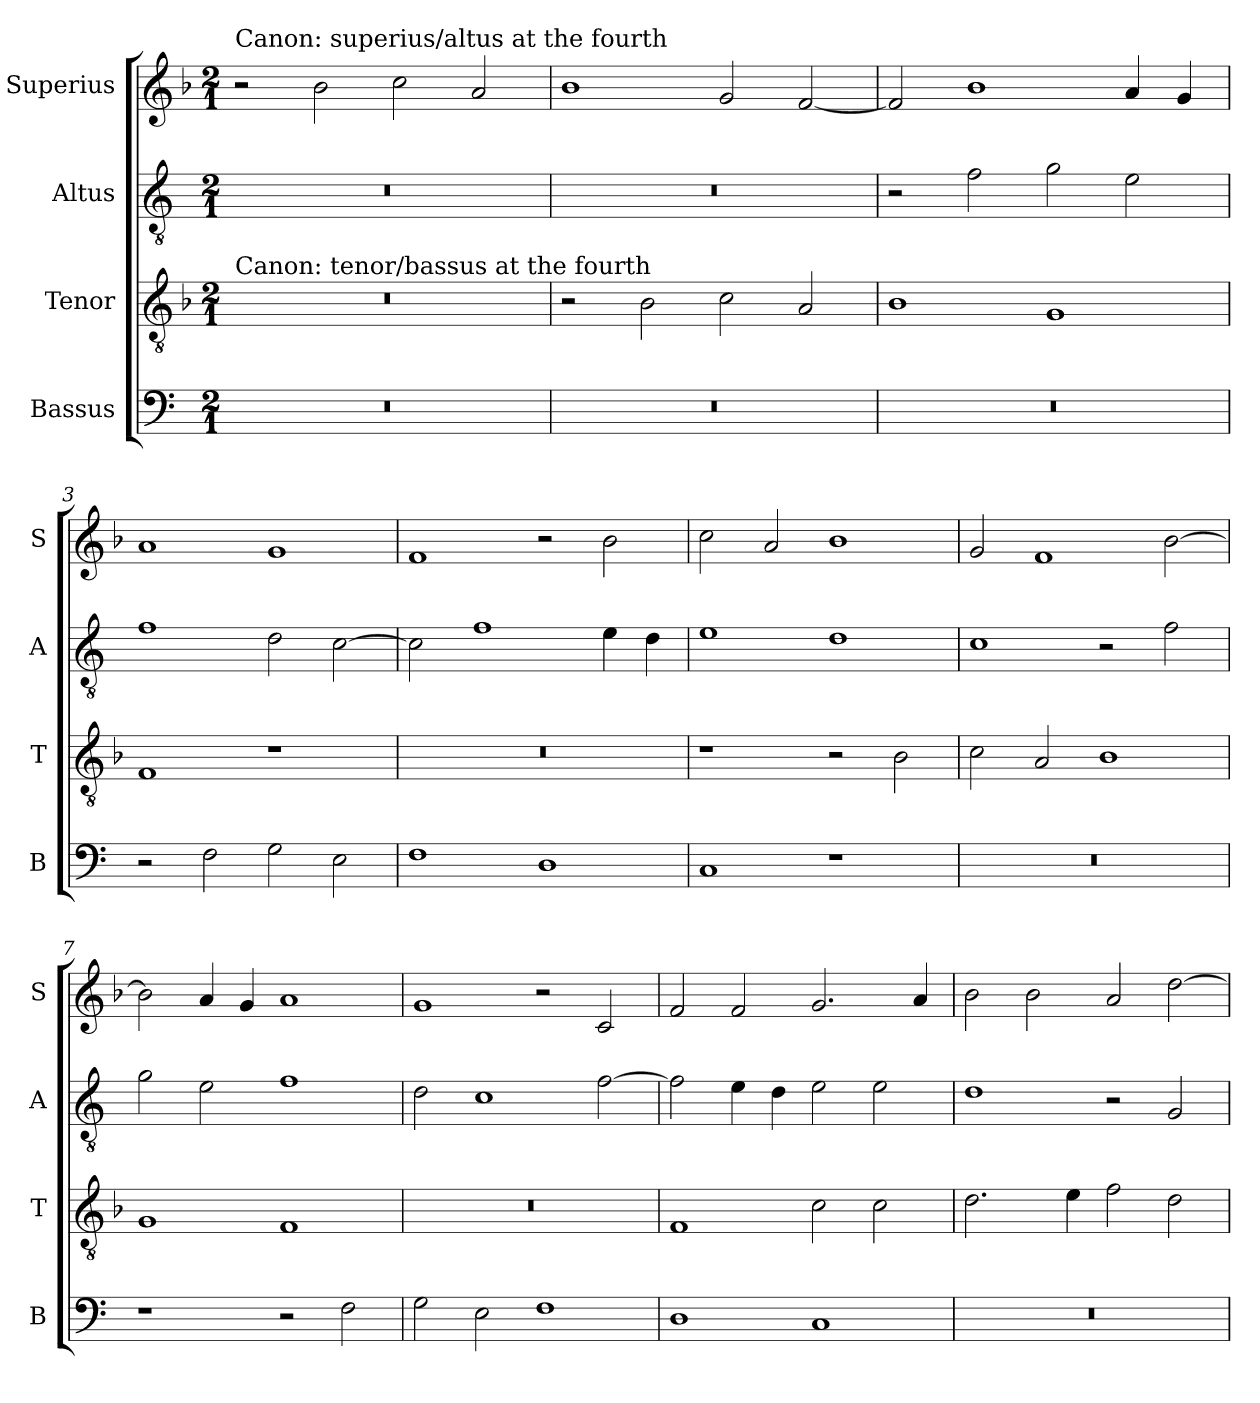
**kern	**kern	**kern	**kern
*part4	*part3	*part2	*part1
*staff4	*staff3	*staff2	*staff1
*I"Bassus	*I"Tenor	*I"Altus	*I"Superius
*I'B	*I'T	*I'A	*I'S
*clefF4	*clefGv2	*clefGv2	*clefG2
*k[]	*k[b-]	*k[]	*k[b-]
*C:	*d:	*C:	*d:
*M2/1	*M2/1	*M2/1	*M2/1
=	=	=	=
!	!	!	!LO:TX:a:t=Canon&colon; superius/altus at the fourth
!	!LO:TX:a:t=Canon&colon; tenor/bassus at the fourth	!	!
0r	0r	0r	2r
.	.	.	2b-
.	.	.	2cc
.	.	.	2a
=1	=1	=1	=1
0r	2r	0r	1b-
.	2B-	.	.
.	2c	.	2g
.	2A	.	[2f
=2	=2	=2	=2
0r	1B-	2r	2f]
.	.	2f	1b-
.	1G	2g	.
.	.	2e	4a
.	.	.	4g
=3	=3	=3	=3
2r	1F	1f	1a
2F	.	.	.
2G	1r	2d	1g
2E	.	[2c	.
=4	=4	=4	=4
1F	0r	2c]	1f
.	.	1f	.
1D	.	.	2r
.	.	4e	2b-
.	.	4d	.
=5	=5	=5	=5
1C	1r	1e	2cc
.	.	.	2a
1r	2r	1d	1b-
.	2B-	.	.
=6	=6	=6	=6
0r	2c	1c	2g
.	2A	.	1f
.	1B-	2r	.
.	.	2f	[2b-
=7	=7	=7	=7
1r	1G	2g	2b-]
.	.	2e	4a
.	.	.	4g
2r	1F	1f	1a
2F	.	.	.
=8	=8	=8	=8
2G	0r	2d	1g
2E	.	1c	.
1F	.	.	2r
.	.	[2f	2c
=9	=9	=9	=9
1D	1F	2f]	2f
.	.	4e	2f
.	.	4d	.
1C	2c	2e	2.g
.	2c	2e	.
.	.	.	4a
=10	=10	=10	=10
0r	2.d	1d	2b-
.	.	.	2b-
.	4e	.	.
.	2f	2r	2a
.	2d	2G	[2dd
=	=	=	=
*-	*-	*-	*-
